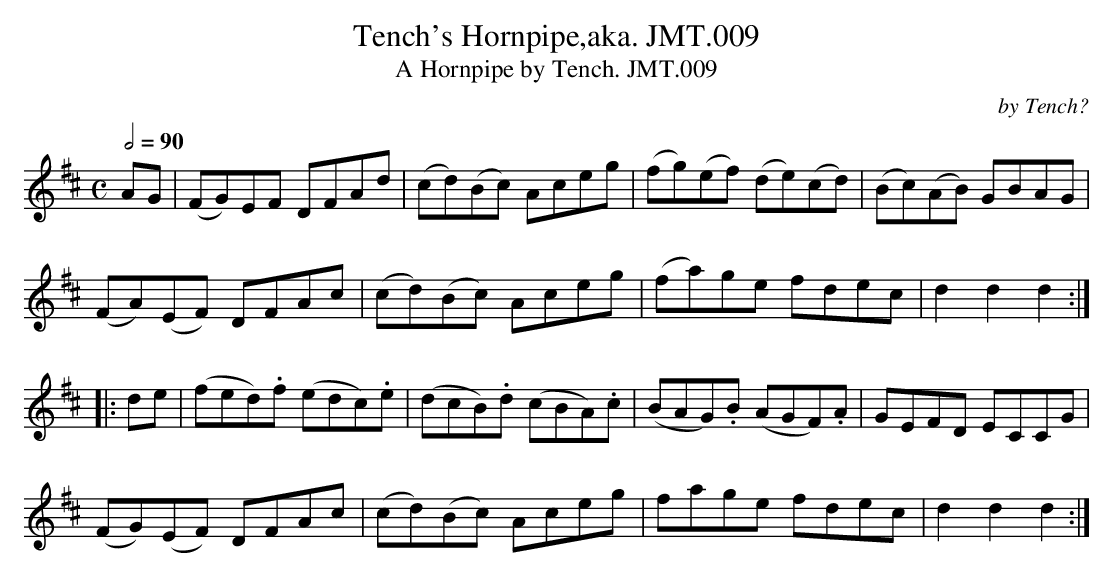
X:1
T:Tench's Hornpipe,aka. JMT.009
T:Hornpipe by Tench. JMT.009, A
M:C
L:1/8
Q:1/2=90
C:by Tench?
K:D
AG | (FG)EF DFAd | (cd)(Bc) Aceg | (fg)(ef) (de)(cd) | (Bc)(AB) GBAG |
(FA)(EF) DFAc | (cd)(Bc) Aceg | (fa)ge fdec | d2d2d2 :|
|:de | (fed).f (edc).e | (dcB).d (cBA).c | (BAG).B (AGF).A | GEFD ECCG |
(FG)(EF) DFAc | (cd)(Bc) Aceg | fage fdec | d2d2d2 :|
